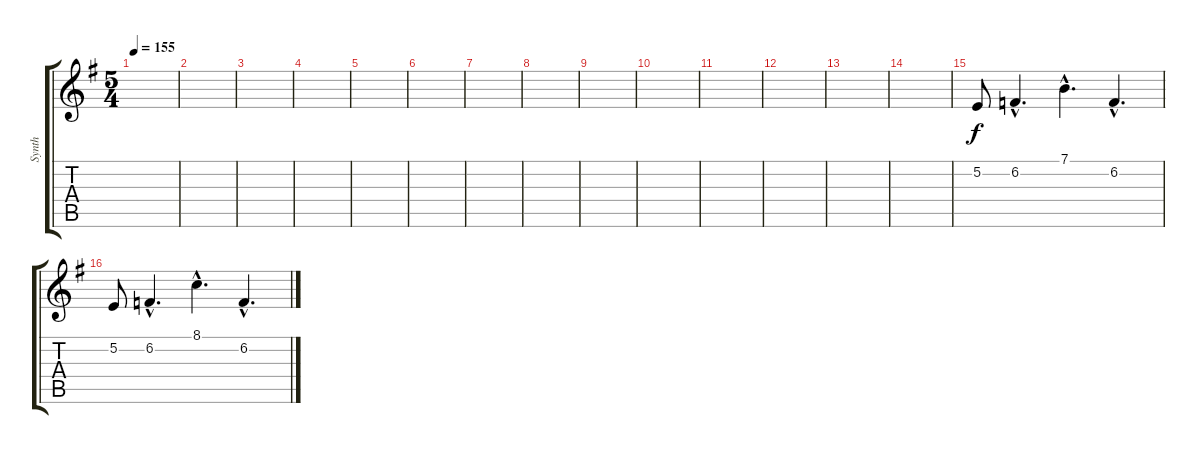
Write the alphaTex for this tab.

\track ("Synth" "Synth") {instrument synthvoice}
\staff {score tabs}
\tuning (E4 B3 G3 D3 A2 E2) {hide}
\ts (5 4)
\tempo 155
\clef g2
\ks g
|
|
|
|
|
|
|
|
|
|
|
|
|
|
5.2.8 6.2{hac}.4{d} 7.1{hac}.4{d} 6.2{hac}.4{d} |
5.2.8 6.2{hac}.4{d} 8.1{hac}.4{d} 6.2{hac}.4{d}
